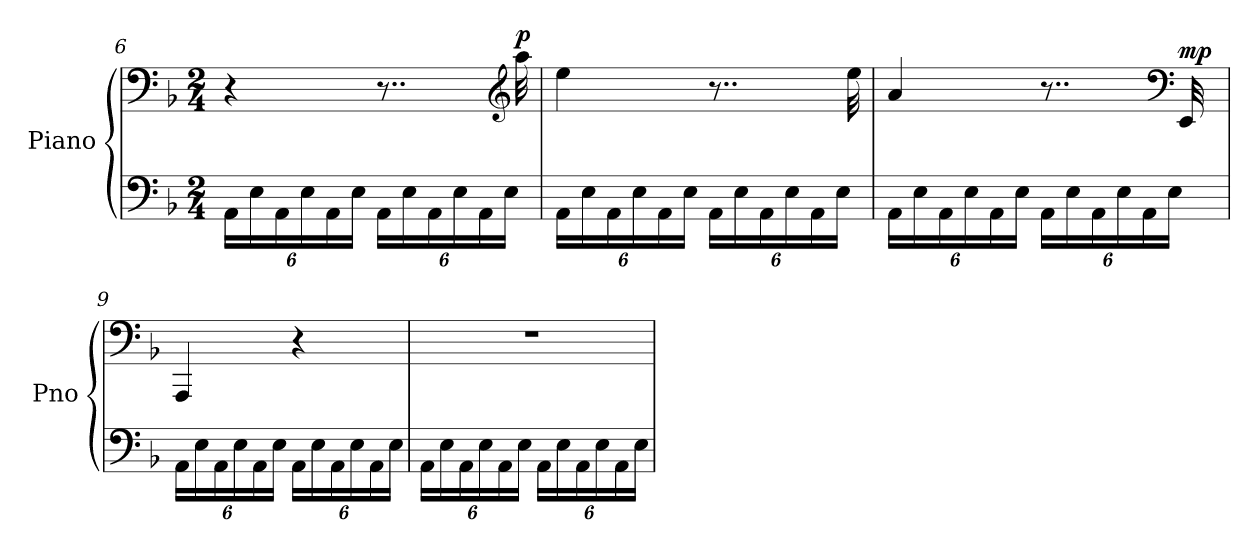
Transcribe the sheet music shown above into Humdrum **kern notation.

**kern	**kern	**dynam
*part1	*part1	*part1
*staff2	*staff1	*staff1/2
*I"Piano	*	*
*I'Pno	*	*
*clefF4	*clefF4	*
*k[b-]	*k[b-]	*
*M2/4	*M2/4	*
*Xbrackettup	*	*
=6	=6	=6
24AA\LL	4r	.
24E\	.	.
24AA\	.	.
24E\	.	.
24AA\	.	.
24E\JJ	.	.
24AA\LL	8..r	.
24E\	.	.
24AA\	.	.
24E\	.	.
24AA\	.	.
24E\JJ	.	.
*	*clefG2	*
!	!	!LO:DY:a
.	32aa\	p
=7	=7	=7
24AA\LL	4ee\	.
24E\	.	.
24AA\	.	.
24E\	.	.
24AA\	.	.
24E\JJ	.	.
24AA\LL	8..r	.
24E\	.	.
24AA\	.	.
24E\	.	.
24AA\	.	.
24E\JJ	.	.
.	32ee\	.
!!LO:LB:g=z
=8	=8	=8
24AA\LL	4a/	.
24E\	.	.
24AA\	.	.
24E\	.	.
24AA\	.	.
24E\JJ	.	.
24AA\LL	8..r	.
24E\	.	.
24AA\	.	.
24E\	.	.
24AA\	.	.
24E\JJ	.	.
*	*clefF4	*
!	!	!LO:DY:a
.	32EE/	mp
=9	=9	=9
24AA\LL	4AAA/	.
24E\	.	.
24AA\	.	.
24E\	.	.
24AA\	.	.
24E\JJ	.	.
24AA\LL	4r	.
24E\	.	.
24AA\	.	.
24E\	.	.
24AA\	.	.
24E\JJ	.	.
=10	=10	=10
24AA\LL	2r	.
24E\	.	.
24AA\	.	.
24E\	.	.
24AA\	.	.
24E\JJ	.	.
24AA\LL	.	.
24E\	.	.
24AA\	.	.
24E\	.	.
24AA\	.	.
24E\JJ	.	.
=	=	=
*-	*-	*-
